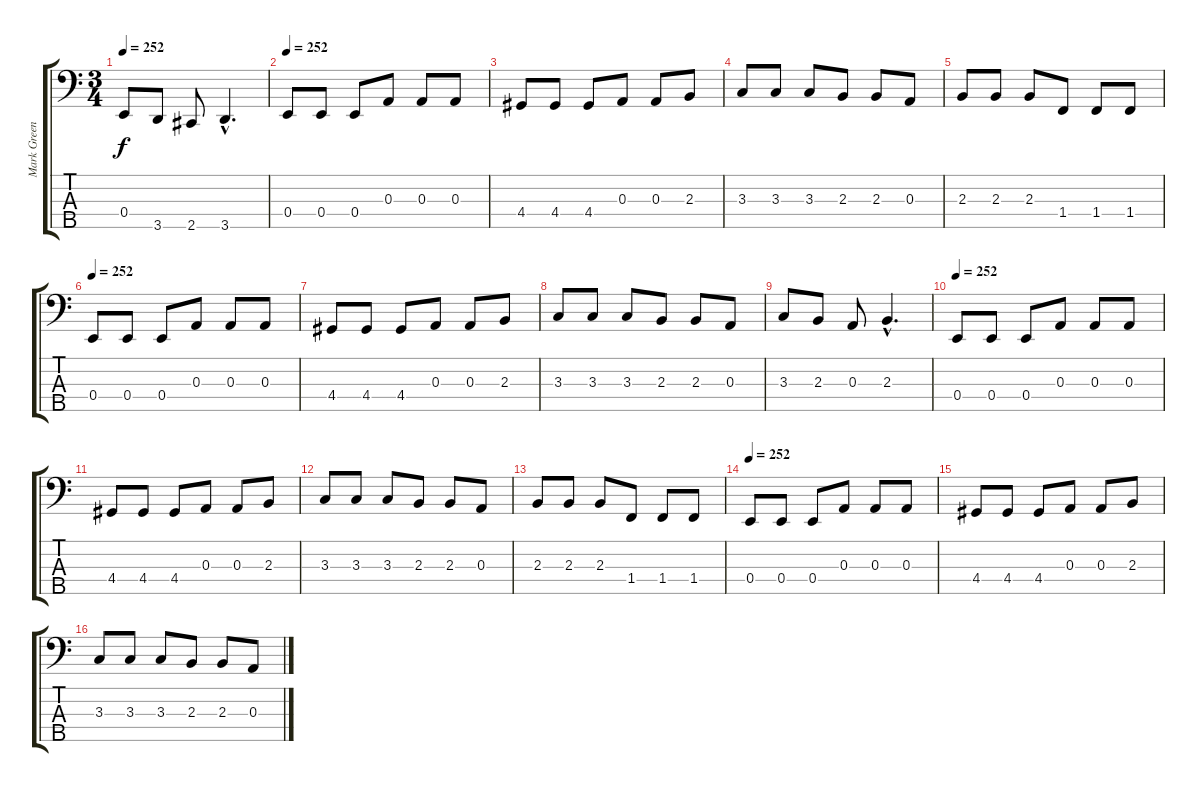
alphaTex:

\track ("Mark Greenwell" "Mark Green") {instrument electricbasspick}
\staff {score tabs}
\tuning (G2 D2 A1 E1 B0) {hide}
\ts (3 4)
\tempo 252
\clef f4
\ks c
0.4.8{dy f} 3.5.8 2.5.8 3.5{hac}.4{d} |
\tempo 252
0.4.8 0.4.8 0.4.8 0.3.8 0.3.8 0.3.8 |
4.4.8 4.4.8 4.4.8 0.3.8 0.3.8 2.3.8 |
3.3.8 3.3.8 3.3.8 2.3.8 2.3.8 0.3.8 |
2.3.8 2.3.8 2.3.8 1.4.8 1.4.8 1.4.8 |
\tempo 252
0.4.8 0.4.8 0.4.8 0.3.8 0.3.8 0.3.8 |
4.4.8 4.4.8 4.4.8 0.3.8 0.3.8 2.3.8 |
3.3.8 3.3.8 3.3.8 2.3.8 2.3.8 0.3.8 |
3.3.8 2.3.8 0.3.8 2.3{hac}.4{d} |
\tempo 252
0.4.8 0.4.8 0.4.8 0.3.8 0.3.8 0.3.8 |
4.4.8 4.4.8 4.4.8 0.3.8 0.3.8 2.3.8 |
3.3.8 3.3.8 3.3.8 2.3.8 2.3.8 0.3.8 |
2.3.8 2.3.8 2.3.8 1.4.8 1.4.8 1.4.8 |
\tempo 252
0.4.8 0.4.8 0.4.8 0.3.8 0.3.8 0.3.8 |
4.4.8 4.4.8 4.4.8 0.3.8 0.3.8 2.3.8 |
3.3.8 3.3.8 3.3.8 2.3.8 2.3.8 0.3.8
